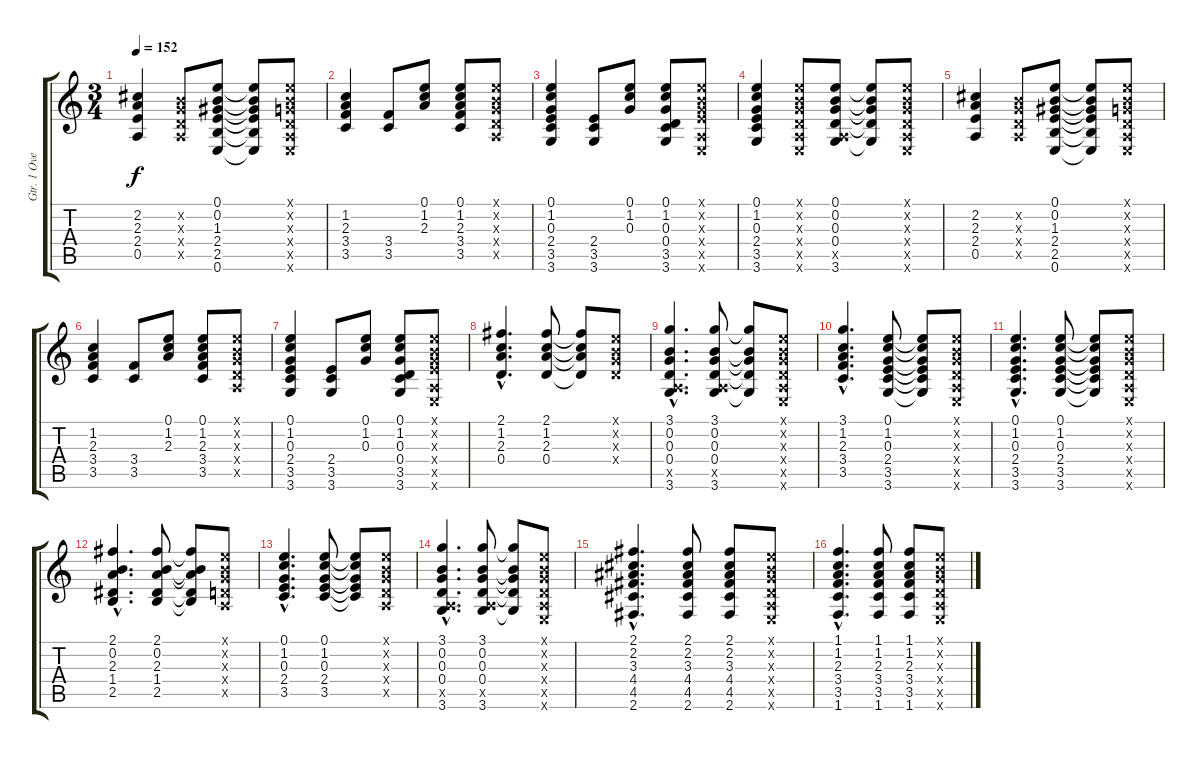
\track ("Gtr. 1 Overdub" "Gtr. 1 Ove") {instrument acousticguitarnylon}
\staff {score tabs}
\tuning (E4 B3 G3 D3 A2 E2) {hide}
\ts (3 4)
\tempo 152
\clef g2
\ks c
(2.2 2.3 2.4 0.5).4{dy f} (0.2{x} 0.3{x} 0.4{x} 0.5{x}).8 (0.1 0.2 1.3 2.4 2.5 0.6).8 (0.1{t} 0.2{t} 1.3{t} 2.4{t} 2.5{t} 0.6{t}).8 (0.1{x} 0.2{x} 0.3{x} 0.4{x} 0.5{x} 0.6{x}).8 |
(1.2 2.3 3.4 3.5).4 (3.4 3.5).8 (0.1 1.2 2.3).8 (0.1 1.2 2.3 3.4 3.5).8 (0.1{x} 0.2{x} 0.3{x} 0.4{x} 0.5{x}).8 |
(0.1 1.2 0.3 2.4 3.5 3.6).4 (2.4 3.5 3.6).8 (0.1 1.2 0.3).8 (0.1 1.2 0.3 0.4 3.5 3.6).8 (0.1{x} 0.2{x} 0.3{x} 2.4{x} 0.5{x} 0.6{x}).8 |
(0.1 1.2 0.3 2.4 3.5 3.6).4 (0.1{x} 0.2{x} 0.3{x} 0.4{x} 0.5{x} 0.6{x}).8 (0.1 0.2 0.3 0.4 0.5{x} 3.6).8 (0.1{t} 0.2{t} 0.3{t} 0.4{t} 3.6{t}).8 (0.1{x} 0.2{x} 0.3{x} 0.4{x} 0.5{x} 0.6{x}).8 |
(2.2 2.3 2.4 0.5).4 (0.2{x} 0.3{x} 0.4{x} 0.5{x}).8 (0.1 0.2 1.3 2.4 2.5 0.6).8 (0.1{t} 0.2{t} 1.3{t} 2.4{t} 2.5{t} 0.6{t}).8 (0.1{x} 0.2{x} 0.3{x} 0.4{x} 0.5{x} 0.6{x}).8 |
(1.2 2.3 3.4 3.5).4 (3.4 3.5).8 (0.1 1.2 2.3).8 (0.1 1.2 2.3 3.4 3.5).8 (0.1{x} 0.2{x} 0.3{x} 0.4{x} 0.5{x}).8 |
(0.1 1.2 0.3 2.4 3.5 3.6).4 (2.4 3.5 3.6).8 (0.1 1.2 0.3).8 (0.1 1.2 0.3 0.4 3.5 3.6).8 (0.1{x} 0.2{x} 0.3{x} 2.4{x} 0.5{x} 0.6{x}).8 |
(2.1{hac} 1.2{hac} 2.3{hac} 0.4{hac}).4{d} (2.1 1.2 2.3 0.4).8 (2.1{t} 1.2{t} 2.3{t} 0.4{t}).8 (0.1{x} 0.2{x} 0.3{x} 0.4{x}).8 |
(3.1{hac} 0.2{hac} 0.3{hac} 0.4{hac} 0.5{hac x} 3.6{hac}).4{d} (3.1 0.2 0.3 0.4 0.5{x} 3.6).8 (3.1{t} 0.2{t} 0.3{t} 0.4{t} 3.6{t}).8 (0.1{x} 0.2{x} 0.3{x} 0.4{x} 0.5{x} 0.6{x}).8 |
(3.1{hac} 1.2{hac} 2.3{hac} 3.4{hac} 3.5{hac}).4{d} (0.1 1.2 0.3 2.4 3.5 3.6).8 (0.1{t} 1.2{t} 0.3{t} 2.4{t} 3.5{t} 3.6{t}).8 (0.1{x} 0.2{x} 0.3{x} 0.4{x} 0.5{x} 0.6{x}).8 |
(0.1{hac} 1.2{hac} 0.3{hac} 2.4{hac} 3.5{hac} 3.6{hac}).4{d} (0.1 1.2 0.3 2.4 3.5 3.6).8 (0.1{t} 1.2{t} 0.3{t} 2.4{t} 3.5{t} 3.6{t}).8 (0.1{x} 0.2{x} 0.3{x} 0.4{x} 0.5{x} 0.6{x}).8 |
(2.1{hac} 0.2{hac} 2.3{hac} 1.4{hac} 2.5{hac}).4{d} (2.1 0.2 2.3 1.4 2.5).8 (2.1{t} 0.2{t} 2.3{t} 1.4{t} 2.5{t}).8 (0.1{x} 0.2{x} 0.3{x} 0.4{x} 0.5{x}).8 |
(0.1{hac} 1.2{hac} 0.3{hac} 2.4{hac} 3.5{hac}).4{d} (0.1 1.2 0.3 2.4 3.5).8 (0.1{t} 1.2{t} 0.3{t} 2.4{t} 3.5{t}).8 (0.1{x} 0.2{x} 0.3{x} 0.4{x} 0.5{x}).8 |
(3.1{hac} 0.2{hac} 0.3{hac} 0.4{hac} 0.5{hac x} 3.6{hac}).4{d} (3.1 0.2 0.3 0.4 0.5{x} 3.6).8 (3.1{t} 0.2{t} 0.3{t} 0.4{t} 3.6{t}).8 (0.1{x} 0.2{x} 0.3{x} 0.4{x} 0.5{x} 0.6{x}).8 |
(2.1{hac} 2.2{hac} 3.3{hac} 4.4{hac} 4.5{hac} 2.6{hac}).4{d} (2.1 2.2 3.3 4.4 4.5 2.6).8 (2.1 2.2 3.3 4.4 4.5 2.6).8 (0.1{x} 0.2{x} 0.3{x} 0.4{x} 0.5{x} 0.6{x}).8 |
(1.1{hac} 1.2{hac} 2.3{hac} 3.4{hac} 3.5{hac} 1.6{hac}).4{d} (1.1 1.2 2.3 3.4 3.5 1.6).8 (1.1 1.2 2.3 3.4 3.5 1.6).8 (0.1{x} 0.2{x} 0.3{x} 0.4{x} 0.5{x} 0.6{x}).8
